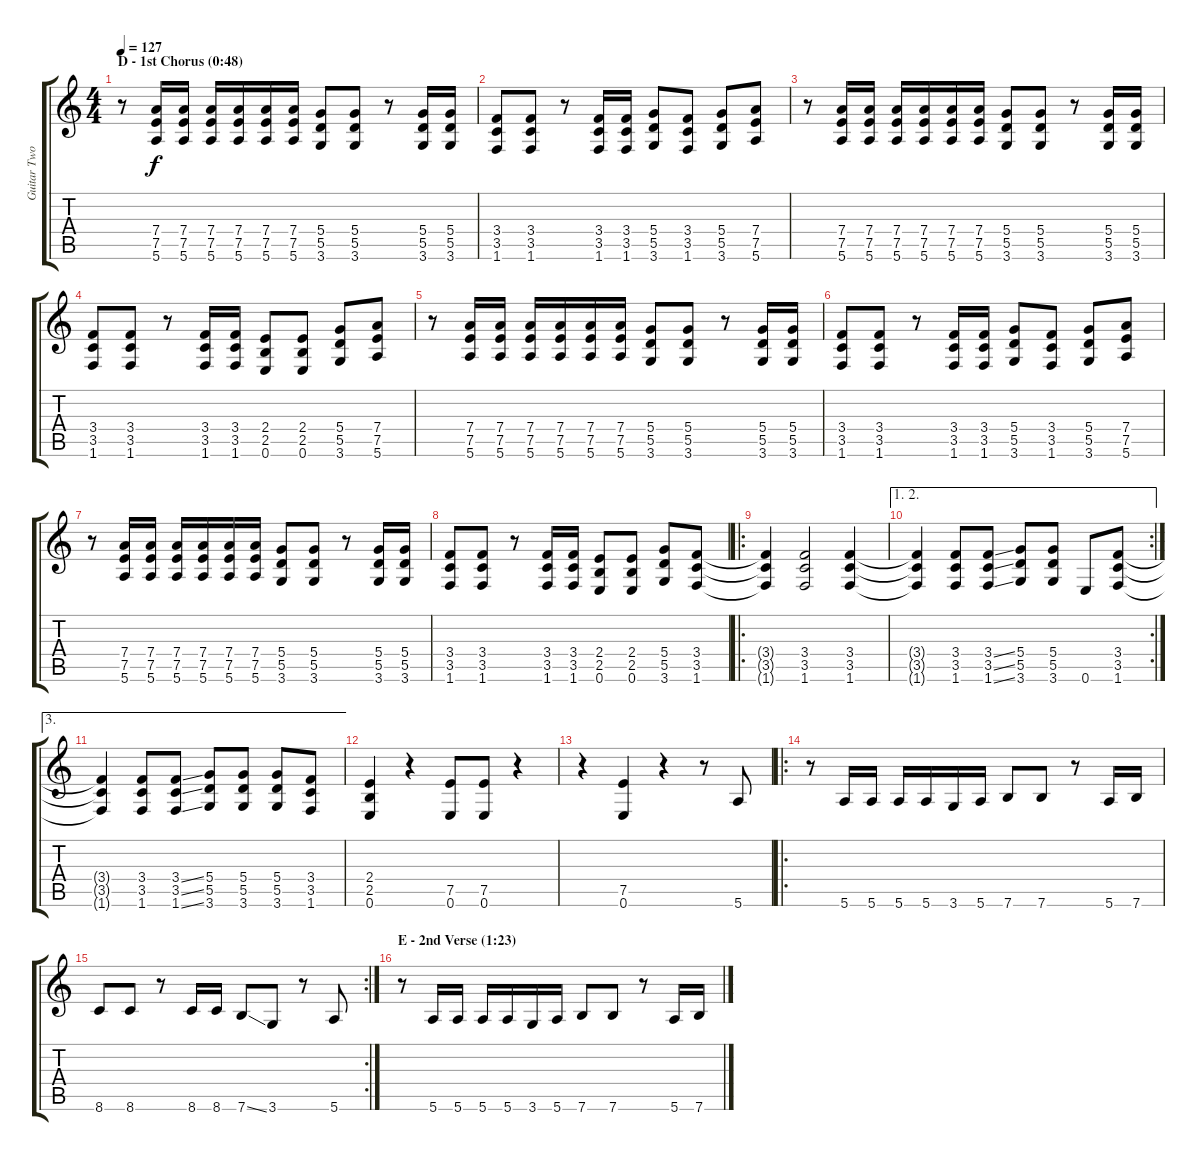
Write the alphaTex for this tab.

\track ("Guitar Two" "Guitar Two") {instrument distortionguitar}
\staff {score tabs}
\tuning (E4 B3 G3 D3 A2 E2) {hide}
\ts (4 4)
\section ("" "D - 1st Chorus (0:48)")
\tempo 127
\clef g2
\ks c
r.8{dy f} (7.4 7.5 5.6).16 (7.4 7.5 5.6).16 (7.4 7.5 5.6).16 (7.4 7.5 5.6).16 (7.4 7.5 5.6).16 (7.4 7.5 5.6).16 (5.4 5.5 3.6).8 (5.4 5.5 3.6).8 r.8 (5.4 5.5 3.6).16 (5.4 5.5 3.6).16 |
(3.4 3.5 1.6).8 (3.4 3.5 1.6).8 r.8 (3.4 3.5 1.6).16 (3.4 3.5 1.6).16 (5.4 5.5 3.6).8 (3.4 3.5 1.6).8 (5.4 5.5 3.6).8 (7.4 7.5 5.6).8 |
r.8 (7.4 7.5 5.6).16 (7.4 7.5 5.6).16 (7.4 7.5 5.6).16 (7.4 7.5 5.6).16 (7.4 7.5 5.6).16 (7.4 7.5 5.6).16 (5.4 5.5 3.6).8 (5.4 5.5 3.6).8 r.8 (5.4 5.5 3.6).16 (5.4 5.5 3.6).16 |
(3.4 3.5 1.6).8 (3.4 3.5 1.6).8 r.8 (3.4 3.5 1.6).16 (3.4 3.5 1.6).16 (2.4 2.5 0.6).8 (2.4 2.5 0.6).8 (5.4 5.5 3.6).8 (7.4 7.5 5.6).8 |
r.8 (7.4 7.5 5.6).16 (7.4 7.5 5.6).16 (7.4 7.5 5.6).16 (7.4 7.5 5.6).16 (7.4 7.5 5.6).16 (7.4 7.5 5.6).16 (5.4 5.5 3.6).8 (5.4 5.5 3.6).8 r.8 (5.4 5.5 3.6).16 (5.4 5.5 3.6).16 |
(3.4 3.5 1.6).8 (3.4 3.5 1.6).8 r.8 (3.4 3.5 1.6).16 (3.4 3.5 1.6).16 (5.4 5.5 3.6).8 (3.4 3.5 1.6).8 (5.4 5.5 3.6).8 (7.4 7.5 5.6).8 |
r.8 (7.4 7.5 5.6).16 (7.4 7.5 5.6).16 (7.4 7.5 5.6).16 (7.4 7.5 5.6).16 (7.4 7.5 5.6).16 (7.4 7.5 5.6).16 (5.4 5.5 3.6).8 (5.4 5.5 3.6).8 r.8 (5.4 5.5 3.6).16 (5.4 5.5 3.6).16 |
(3.4 3.5 1.6).8 (3.4 3.5 1.6).8 r.8 (3.4 3.5 1.6).16 (3.4 3.5 1.6).16 (2.4 2.5 0.6).8 (2.4 2.5 0.6).8 (5.4 5.5 3.6).8 (3.4 3.5 1.6).8 |
\ro
(3.4{t} 3.5{t} 1.6{t}).4 (3.4 3.5 1.6).2 (3.4 3.5 1.6).4 |
\ae (1 2)
\rc 2
(3.4{t} 3.5{t} 1.6{t}).4 (3.4 3.5 1.6).8 (3.4{ss} 3.5{ss} 1.6{ss}).8 (5.4 5.5 3.6).8 (5.4 5.5 3.6).8 0.6.8 (3.4 3.5 1.6).8 |
\ae 3
(3.4{t} 3.5{t} 1.6{t}).4 (3.4 3.5 1.6).8 (3.4{ss} 3.5{ss} 1.6{ss}).8 (5.4 5.5 3.6).8 (5.4 5.5 3.6).8 (5.4 5.5 3.6).8 (3.4 3.5 1.6).8 |
(2.4 2.5 0.6).4 r.4 (7.5 0.6).8 (7.5 0.6).8 r.4 |
r.4 (7.5 0.6).4 r.4 r.8 5.6.8 |
\ro
r.8 5.6.16 5.6.16 5.6.16 5.6.16 3.6.16 5.6.16 7.6.8 7.6.8 r.8 5.6.16 7.6.16 |
\rc 2
8.6.8 8.6.8 r.8 8.6.16 8.6.16 7.6{ss}.8 3.6.8 r.8 5.6.8 |
\section ("" "E - 2nd Verse (1:23)")
r.8 5.6.16 5.6.16 5.6.16 5.6.16 3.6.16 5.6.16 7.6.8 7.6.8 r.8 5.6.16 7.6.16
